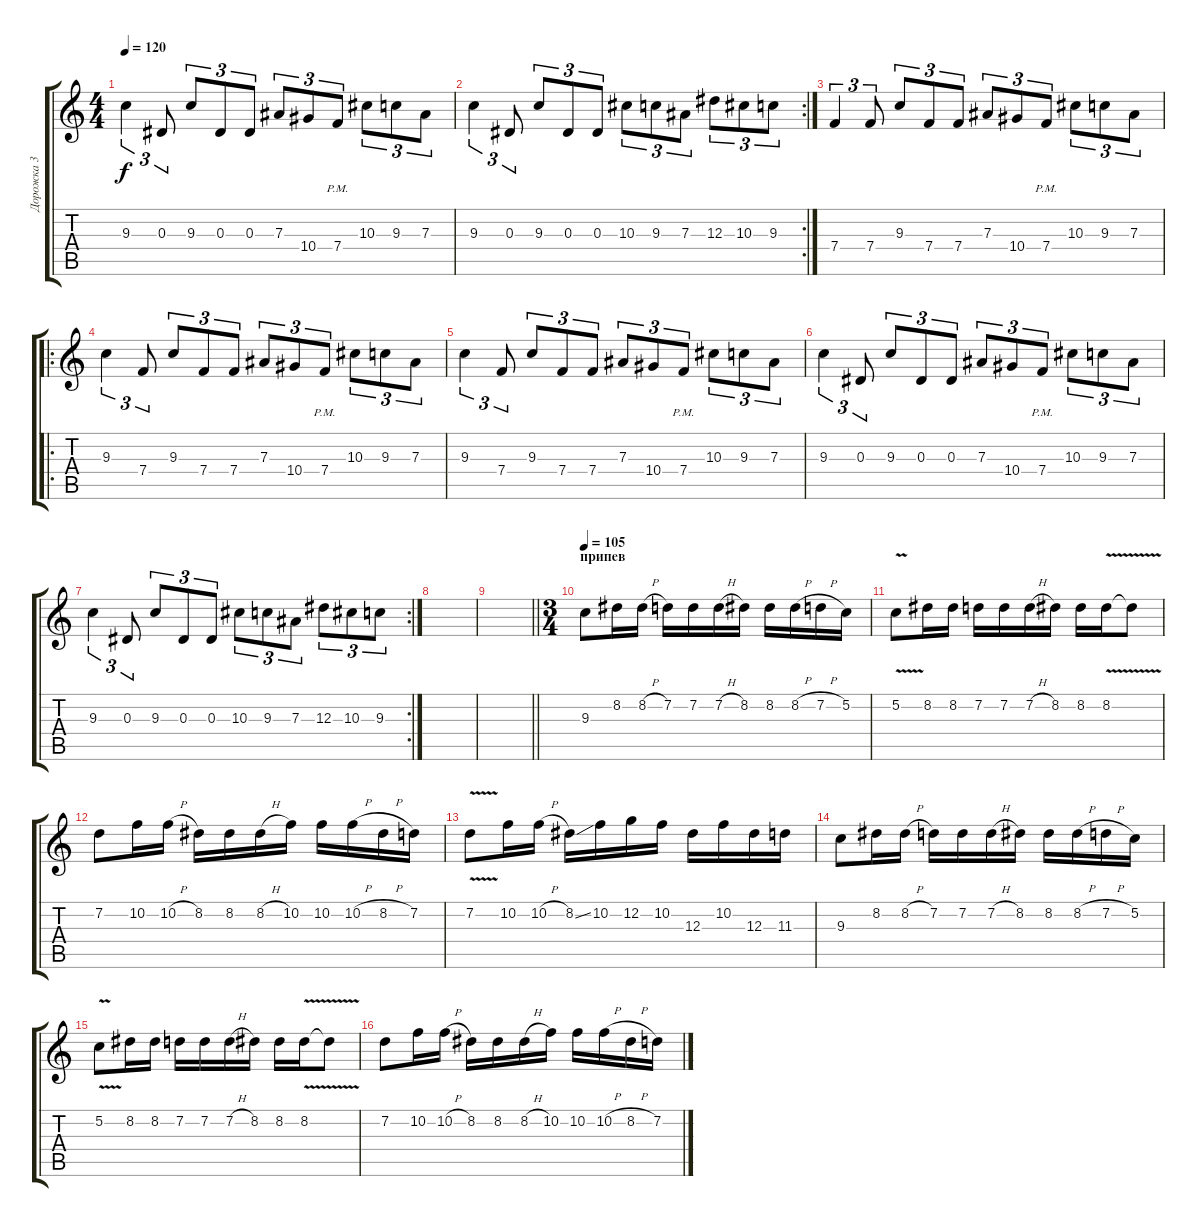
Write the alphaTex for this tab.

\track ("Дорожка 3" "Дорожка 3") {instrument overdrivenguitar}
\staff {score tabs}
\tuning (C4 G3 Eb3 Bb2 F2 C2) {hide}
\ts (4 4)
\tempo 120
\clef g2
\ks c
9.3.4{tu (3 2) dy f} 0.3.8{tu (3 2)} 9.3.8{tu (3 2)} 0.3.8{tu (3 2)} 0.3.8{tu (3 2)} 7.3.8{tu (3 2)} 10.4.8{tu (3 2)} 7.4{pm}.8{tu (3 2)} 10.3.8{tu (3 2)} 9.3.8{tu (3 2)} 7.3.8{tu (3 2)} |
\rc 2
9.3.4{tu (3 2)} 0.3.8{tu (3 2)} 9.3.8{tu (3 2)} 0.3.8{tu (3 2)} 0.3.8{tu (3 2)} 10.3.8{tu (3 2)} 9.3.8{tu (3 2)} 7.3.8{tu (3 2)} 12.3.8{tu (3 2)} 10.3.8{tu (3 2)} 9.3.8{tu (3 2)} |
7.4.4{tu (3 2)} 7.4.8{tu (3 2)} 9.3.8{tu (3 2)} 7.4.8{tu (3 2)} 7.4.8{tu (3 2)} 7.3.8{tu (3 2)} 10.4.8{tu (3 2)} 7.4{pm}.8{tu (3 2)} 10.3.8{tu (3 2)} 9.3.8{tu (3 2)} 7.3.8{tu (3 2)} |
\ro
9.3.4{tu (3 2)} 7.4.8{tu (3 2)} 9.3.8{tu (3 2)} 7.4.8{tu (3 2)} 7.4.8{tu (3 2)} 7.3.8{tu (3 2)} 10.4.8{tu (3 2)} 7.4{pm}.8{tu (3 2)} 10.3.8{tu (3 2)} 9.3.8{tu (3 2)} 7.3.8{tu (3 2)} |
9.3.4{tu (3 2)} 7.4.8{tu (3 2)} 9.3.8{tu (3 2)} 7.4.8{tu (3 2)} 7.4.8{tu (3 2)} 7.3.8{tu (3 2)} 10.4.8{tu (3 2)} 7.4{pm}.8{tu (3 2)} 10.3.8{tu (3 2)} 9.3.8{tu (3 2)} 7.3.8{tu (3 2)} |
9.3.4{tu (3 2)} 0.3.8{tu (3 2)} 9.3.8{tu (3 2)} 0.3.8{tu (3 2)} 0.3.8{tu (3 2)} 7.3.8{tu (3 2)} 10.4.8{tu (3 2)} 7.4{pm}.8{tu (3 2)} 10.3.8{tu (3 2)} 9.3.8{tu (3 2)} 7.3.8{tu (3 2)} |
\rc 2
9.3.4{tu (3 2)} 0.3.8{tu (3 2)} 9.3.8{tu (3 2)} 0.3.8{tu (3 2)} 0.3.8{tu (3 2)} 10.3.8{tu (3 2)} 9.3.8{tu (3 2)} 7.3.8{tu (3 2)} 12.3.8{tu (3 2)} 10.3.8{tu (3 2)} 9.3.8{tu (3 2)} |
|
\barLineRight lightlight
|
\ts (3 4)
\section ("" "припев")
\tempo 105
9.3.8 8.2.16 8.2{h}.16 7.2.16 7.2.16 7.2{h}.16 8.2.16 8.2.16 8.2{h}.16 7.2{h}.16 5.2.16 |
5.2{v}.8 8.2.16 8.2.16 7.2.16 7.2.16 7.2{h}.16 8.2.16 8.2.16 8.2{v}.16 8.2{t}.8 |
7.2.8 10.2.16 10.2{h}.16 8.2.16 8.2.16 8.2{h}.16 10.2.16 10.2.16 10.2{h}.16 8.2{h}.16 7.2.16 |
7.2{v}.8 10.2.16 10.2{h}.16 8.2{ss}.16 10.2.16 12.2.16 10.2.16 12.3.16 10.2.16 12.3.16 11.3.16 |
9.3.8 8.2.16 8.2{h}.16 7.2.16 7.2.16 7.2{h}.16 8.2.16 8.2.16 8.2{h}.16 7.2{h}.16 5.2.16 |
5.2{v}.8 8.2.16 8.2.16 7.2.16 7.2.16 7.2{h}.16 8.2.16 8.2.16 8.2{v}.16 8.2{t}.8 |
7.2.8 10.2.16 10.2{h}.16 8.2.16 8.2.16 8.2{h}.16 10.2.16 10.2.16 10.2{h}.16 8.2{h}.16 7.2.16
